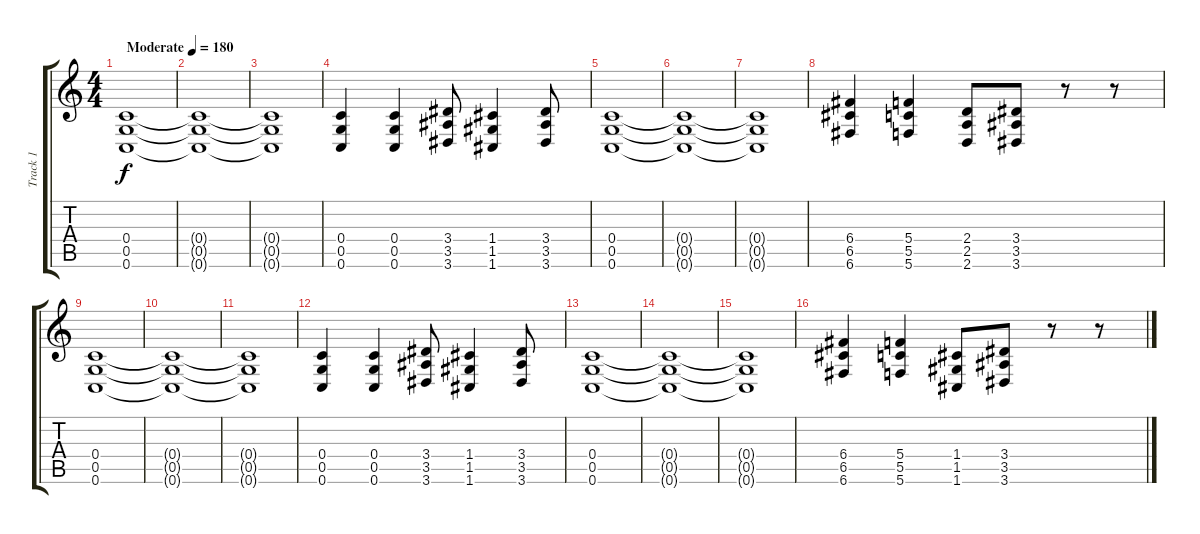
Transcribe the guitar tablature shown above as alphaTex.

\track ("Track 1" "Track 1") {instrument distortionguitar}
\staff {score tabs}
\tuning (D4 A3 F3 C3 G2 C2) {hide}
\ts (4 4)
\tempo (180 "Moderate")
\clef g2
\ks c
(0.4 0.5 0.6).1{dy f instrument distortionguitar} |
(0.4{t} 0.5{t} 0.6{t}).1 |
(0.4{t} 0.5{t} 0.6{t}).1 |
(0.4 0.5 0.6).4 (0.4 0.5 0.6).4 (3.4 3.5 3.6).8 (1.4 1.5 1.6).4 (3.4 3.5 3.6).8 |
(0.4 0.5 0.6).1 |
(0.4{t} 0.5{t} 0.6{t}).1 |
(0.4{t} 0.5{t} 0.6{t}).1 |
(6.4 6.5 6.6).4 (5.4 5.5 5.6).4 (2.4 2.5 2.6).8 (3.4 3.5 3.6).8 r.8 r.8 |
(0.4 0.5 0.6).1 |
(0.4{t} 0.5{t} 0.6{t}).1 |
(0.4{t} 0.5{t} 0.6{t}).1 |
(0.4 0.5 0.6).4 (0.4 0.5 0.6).4 (3.4 3.5 3.6).8 (1.4 1.5 1.6).4 (3.4 3.5 3.6).8 |
(0.4 0.5 0.6).1 |
(0.4{t} 0.5{t} 0.6{t}).1 |
(0.4{t} 0.5{t} 0.6{t}).1 |
(6.4 6.5 6.6).4 (5.4 5.5 5.6).4 (1.4 1.5 1.6).8 (3.4 3.5 3.6).8 r.8 r.8
